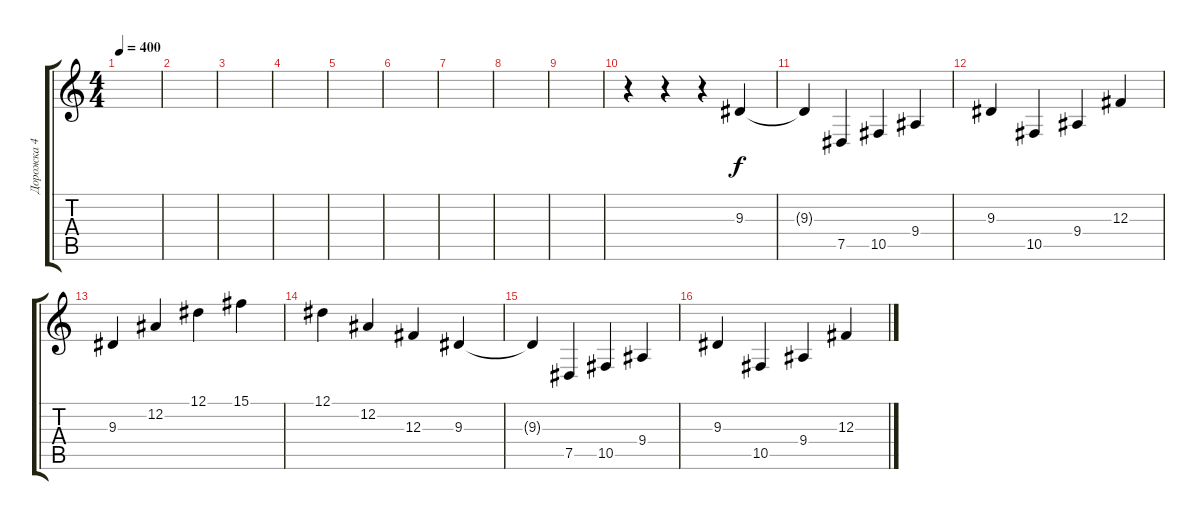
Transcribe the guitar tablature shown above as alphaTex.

\track ("Дорожка 4" "Дорожка 4") {instrument lead1square}
\staff {score tabs}
\tuning (Eb4 Bb3 Gb3 Db3 Ab2 Eb2) {hide}
\ts (4 4)
\tempo 400
\clef g2
\ks c
|
|
|
|
|
|
|
|
|
r.4 r.4 r.4 9.3.4 |
9.3{t}.4 7.5.4 10.5.4 9.4.4 |
9.3.4 10.5.4 9.4.4 12.3.4 |
9.3.4 12.2.4 12.1.4 15.1.4 |
12.1.4 12.2.4 12.3.4 9.3.4 |
9.3{t}.4 7.5.4 10.5.4 9.4.4 |
9.3.4 10.5.4 9.4.4 12.3.4
